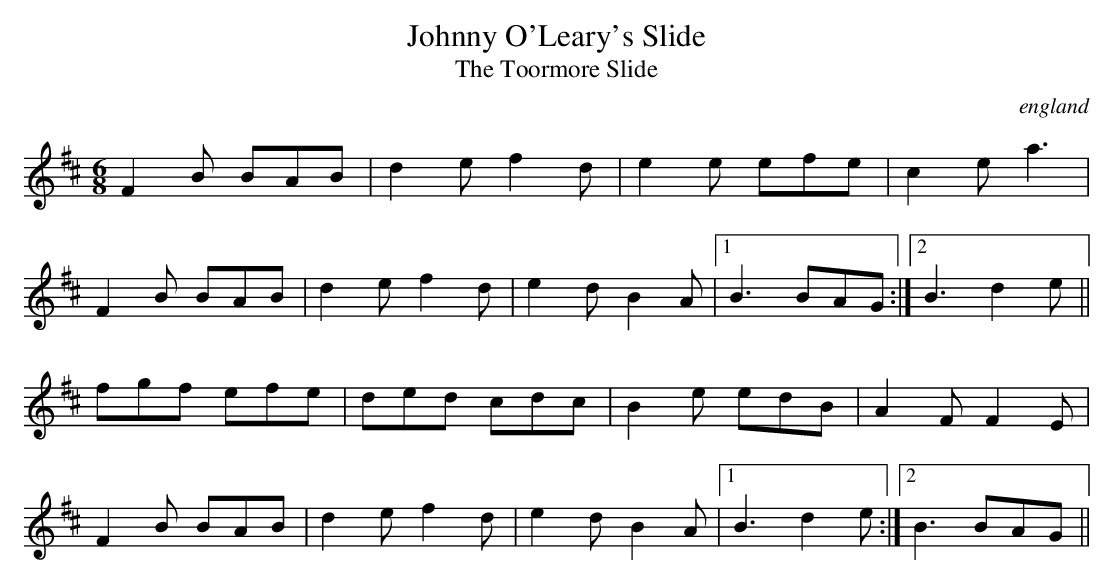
X:1
T:Johnny O'Leary's Slide
T:Toormore Slide, The
O:england
M:6/8
K:Bm
F2B BAB|d2e f2d|e2e efe|c2e a3|
F2B BAB|d2e f2d|e2d B2A|1 B3 BAG:|2 B3 d2e||
fgf efe|ded cdc|B2e edB|A2F F2E|
F2B BAB|d2e f2d|e2d B2A|1 B3 d2e:|2 B3 BAG||
